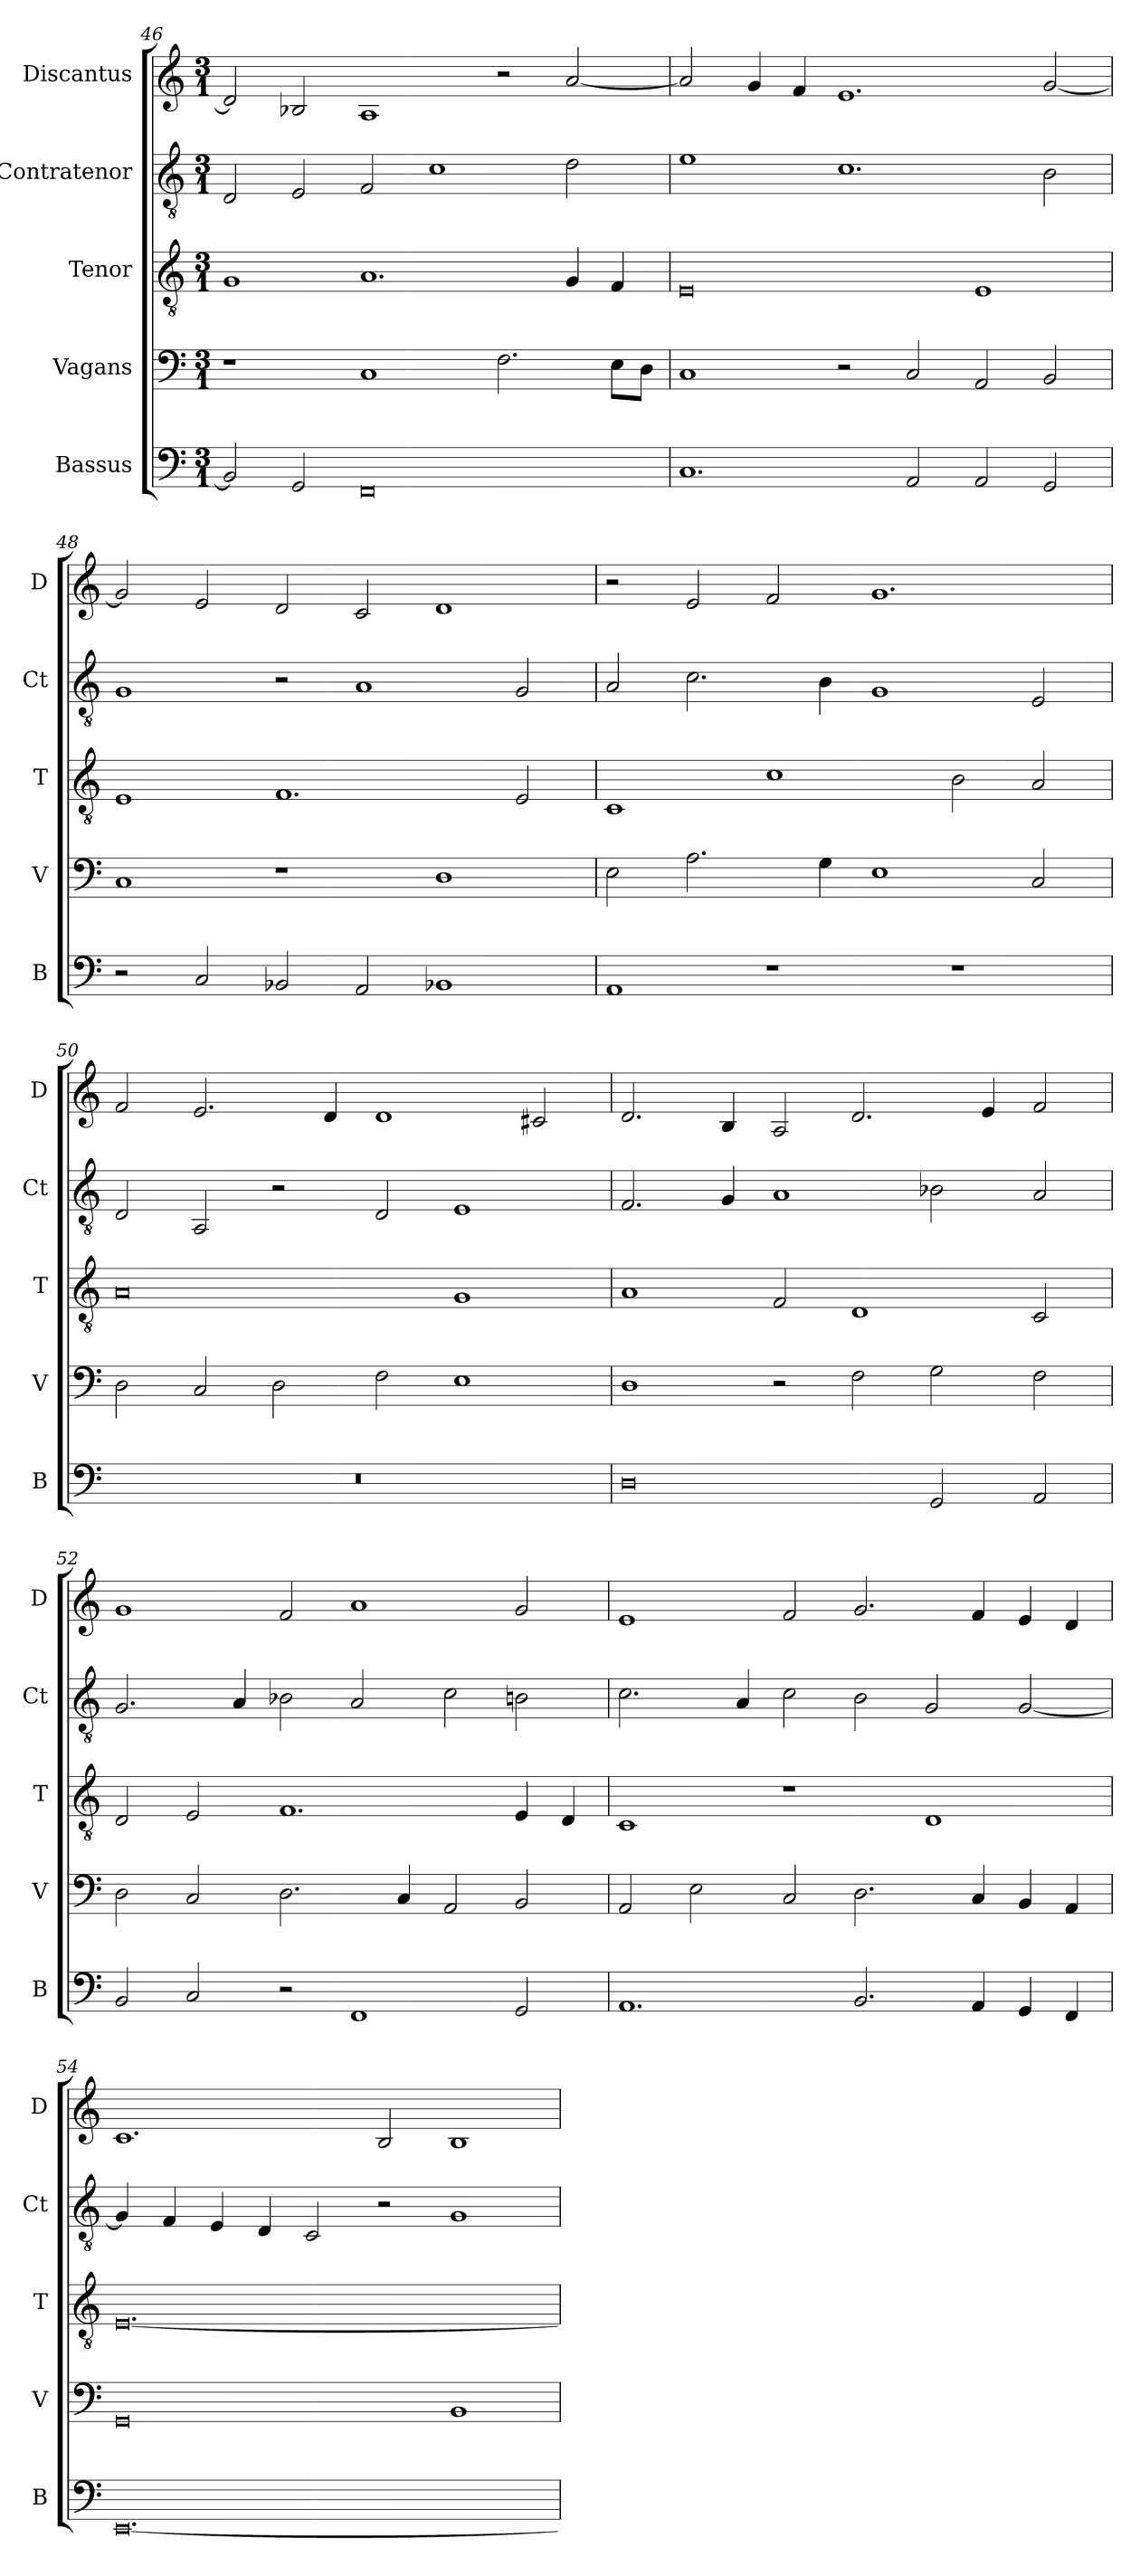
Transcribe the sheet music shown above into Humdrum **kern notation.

**kern	**kern	**kern	**kern	**kern
*part5	*part4	*part3	*part2	*part1
*staff5	*staff4	*staff3	*staff2	*staff1
*I"Bassus	*I"Vagans	*I"Tenor	*I"Contratenor	*I"Discantus
*I'B	*I'V	*I'T	*I'Ct	*I'D
*clefF4	*clefF4	*clefGv2	*clefGv2	*clefG2
*k[]	*k[]	*k[]	*k[]	*k[]
*M3/1	*M3/1	*M3/1	*M3/1	*M3/1
=46	=46	=46	=46	=46
2BB-/]	1r	1G	2D/	2d/]
2GG/	.	.	2E/	2B-X/
0FF	1C	1.A	2F/	1A
.	.	.	1c	.
.	2.F\	.	.	2r
.	.	4G/	2d\	[2a/
.	8E\L	4F/	.	.
.	8D\J	.	.	.
=47	=47	=47	=47	=47
1.C	1C	0E	1e	2a/]
.	.	.	.	4g/
.	.	.	.	4f/
.	2r	.	1.c	1.e
2AA/	2C/	.	.	.
2AA/	2AA/	1E	.	.
2GG/	2BB/	.	2B\	[2g/
=48	=48	=48	=48	=48
2r	1C	1E	1G	2g/]
2C/	.	.	.	2e/
2BB-X/	1r	1.F	2r	2d/
2AA/	.	.	1A	2c/
1BB-X	1D	.	.	1d
.	.	2E/	2G/	.
=49	=49	=49	=49	=49
1AA	2E\	1C	2A/	2r
.	2.A\	.	2.c\	2e/
1r	.	1c	.	2f/
.	4G\	.	4B\	.
.	1E	.	1G	1.g
1r	.	2B\	.	.
.	2C/	2A/	2E/	.
=50	=50	=50	=50	=50
0.r	2D\	0A	2D/	2f/
.	2C/	.	2AA/	2.e/
.	2D\	.	2r	.
.	.	.	.	4d/
.	2F\	.	2D/	1d
.	1E	1G	1E	.
.	.	.	.	2c#X/
=51	=51	=51	=51	=51
0D	1D	1A	2.F/	2.d/
.	.	.	4G/	4B/
.	2r	2F/	1A	2A/
.	2F\	1D	.	2.d/
2GG/	2G\	.	2B-X\	.
.	.	.	.	4e/
2AA/	2F\	2C/	2A/	2f/
=52	=52	=52	=52	=52
2BB/	2D\	2D/	2.G/	1g
2C/	2C/	2E/	.	.
.	.	.	4A/	.
2r	2.D\	1.F	2B-X\	2f/
1FF	.	.	2A/	1a
.	4C/	.	.	.
.	2AA/	.	2c\	.
2GG/	2BB/	4E/	2Bn\	2g/
.	.	4D/	.	.
=53	=53	=53	=53	=53
1.AA	2AA/	1C	2.c\	1e
.	2E\	.	.	.
.	.	.	4A/	.
.	2C/	1r	2c\	2f/
2.BB/	2.D\	.	2B\	2.g/
.	.	1D	2G/	.
4AA/	4C/	.	.	4f/
4GG/	4BB/	.	[2G/	4e/
4FF/	4AA/	.	.	4d/
=54	=54	=54	=54	=54
[0.EE	0GG	[0.E	4G/]	1.c
.	.	.	4F/	.
.	.	.	4E/	.
.	.	.	4D/	.
.	.	.	2C/	.
.	.	.	2r	2B/
.	1BB	.	1G	1B
=	=	=	=	=
*-	*-	*-	*-	*-
